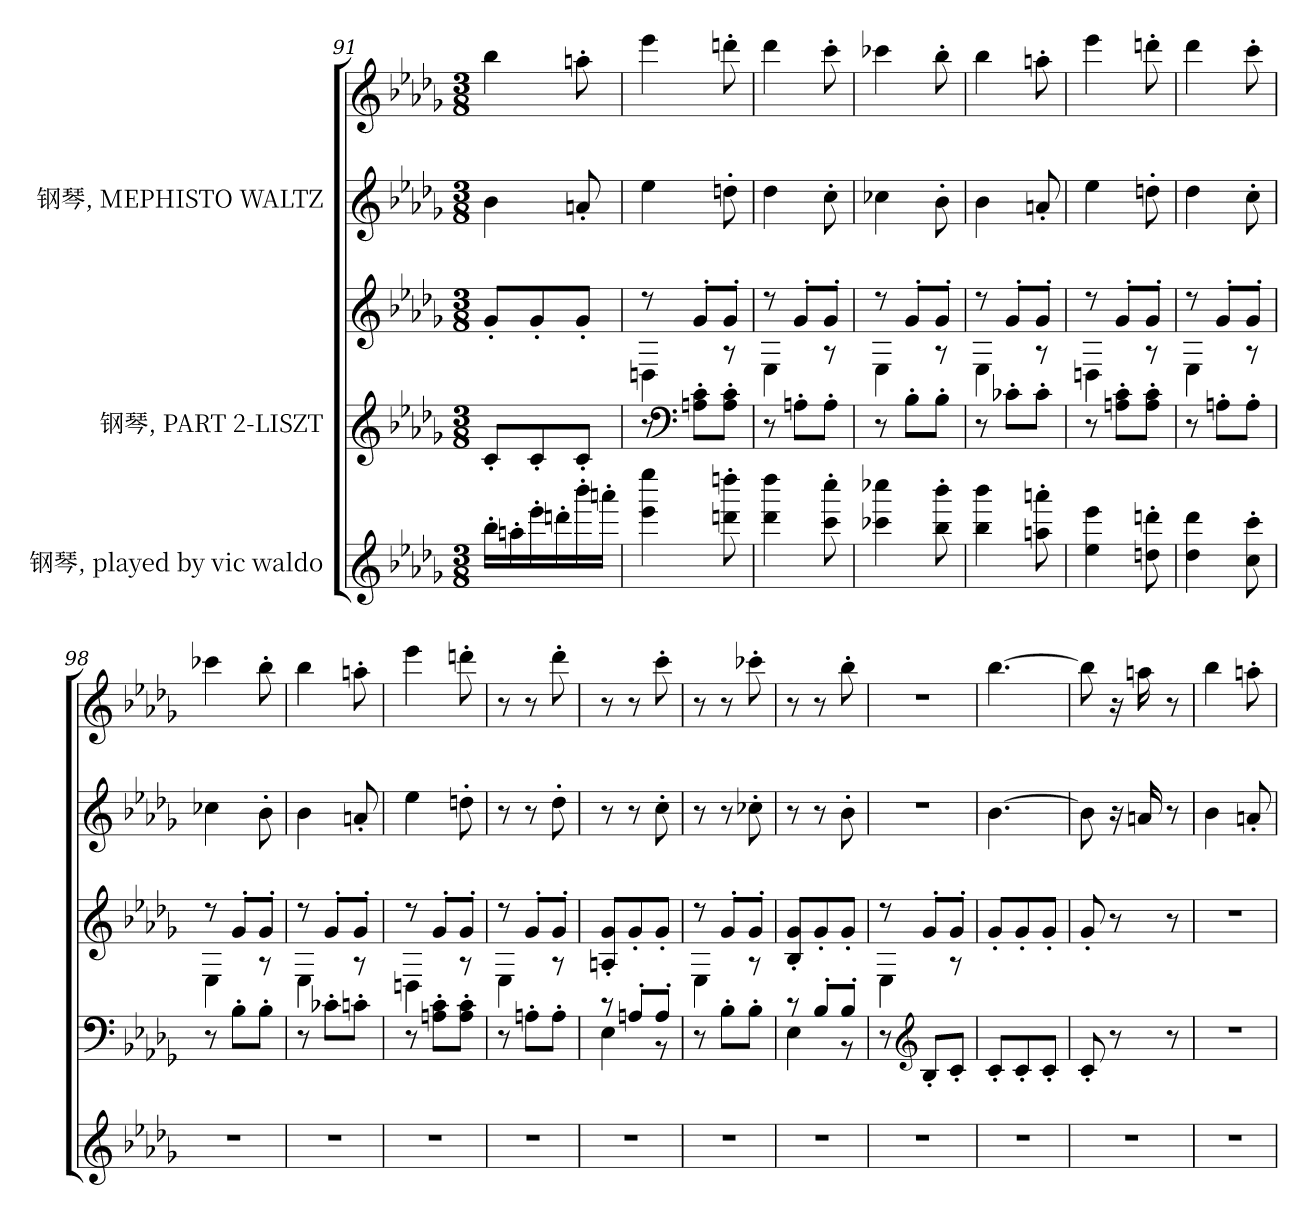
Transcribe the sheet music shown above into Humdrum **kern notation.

**kern	**kern	**kern	**kern	**kern
*part3	*part2	*part2	*part1	*part1
*staff5	*staff4	*staff3	*staff2	*staff1
*I"钢琴, played by vic waldo	*I"钢琴, PART 2-LISZT	*	*I"钢琴, MEPHISTO WALTZ	*
*clefG2	*clefG2	*clefG2	*clefG2	*clefG2
*k[b-e-a-d-g-]	*k[b-e-a-d-g-]	*k[b-e-a-d-g-]	*k[b-e-a-d-g-]	*k[b-e-a-d-g-]
*M3/8	*M3/8	*M3/8	*M3/8	*M3/8
=91	=91	=91	=91	=91
16bb-'\LL	8c'/L	8g-'/L	4b-\	4bb-\
16aan'\	.	.	.	.
16eee-'\	8c'/	8g-'/	.	.
16dddn'\	.	.	.	.
16bbb-'\	8c'/J	8g-'/J	8an'/	8aan'\
16aaan'\JJ	.	.	.	.
=92	=92	=92	=92	=92
*	*	*^	*	*
4eee-\ 4eeee-\	8r	8r	4Dn\	4ee-\	4eee-\
*	*clefF4	*	*	*	*
.	8An\' 8c\'L	8g-'/L	.	.	.
8dddn\' 8ddddn\'	8A\' 8c\'J	8g-'/J	8r	8ddn'\	8dddn'\
!!LO:PB:g=z
=93	=93	=93	=93	=93	=93
4ddd-\ 4dddd-\	8r	8r	4E-\	4dd-\	4ddd-\
.	8An'\L	8g-'/L	.	.	.
8ccc\' 8cccc\'	8A'\J	8g-'/J	8r	8cc'\	8ccc'\
=94	=94	=94	=94	=94	=94
4ccc-X\ 4cccc-X\	8r	8r	4E-\	4cc-X\	4ccc-X\
.	8B-'\L	8g-'/L	.	.	.
8bb-\' 8bbb-\'	8B-'\J	8g-'/J	8r	8b-'\	8bb-'\
=95	=95	=95	=95	=95	=95
4bb-\ 4bbb-\	8r	8r	4E-\	4b-\	4bb-\
.	8c-X'\L	8g-'/L	.	.	.
8aan\' 8aaan\'	8c-'\J	8g-'/J	8r	8an'/	8aan'\
=96	=96	=96	=96	=96	=96
4ee-\ 4eee-\	8r	8r	4Dn\	4ee-\	4eee-\
.	8An\' 8c\'L	8g-'/L	.	.	.
8ddn\' 8dddn\'	8A\' 8c\'J	8g-'/J	8r	8ddn'\	8dddn'\
=97	=97	=97	=97	=97	=97
4dd-\ 4ddd-\	8r	8r	4E-\	4dd-\	4ddd-\
.	8An'\L	8g-'/L	.	.	.
8cc\' 8ccc\'	8A'\J	8g-'/J	8r	8cc'\	8ccc'\
=98	=98	=98	=98	=98	=98
4.r	8r	8r	4E-\	4cc-X\	4ccc-X\
.	8B-'\L	8g-'/L	.	.	.
.	8B-'\J	8g-'/J	8r	8b-'\	8bb-'\
=99	=99	=99	=99	=99	=99
4.r	8r	8r	4E-\	4b-\	4bb-\
.	8c-X'\L	8g-'/L	.	.	.
.	8cn'\J	8g-'/J	8r	8an'/	8aan'\
=100	=100	=100	=100	=100	=100
4.r	8r	8r	4Dn\	4ee-\	4eee-\
.	8An\' 8c\'L	8g-'/L	.	.	.
.	8A\' 8c\'J	8g-'/J	8r	8ddn'\	8dddn'\
!!LO:LB:g=z
=101	=101	=101	=101	=101	=101
4.r	8r	8r	4E-\	8r	8r
.	8An'\L	8g-'/L	.	8r	8r
.	8A'\J	8g-'/J	8r	8dd-'\	8ddd-'\
*	*	*v	*v	*	*
=102	=102	=102	=102	=102
*	*^	*	*	*
4.r	8r	4E-\	8An/' 8g-/'L	8r	8r
.	8An'/L	.	8g-'/	8r	8r
.	8A'/J	8r	8g-'/J	8cc'\	8ccc'\
*	*v	*v	*	*	*
=103	=103	=103	=103	=103
*	*	*^	*	*
4.r	8r	8r	4E-\	8r	8r
.	8B-'\L	8g-'/L	.	8r	8r
.	8B-'\J	8g-'/J	8r	8cc-X'\	8ccc-X'\
*	*	*v	*v	*	*
=104	=104	=104	=104	=104
*	*^	*	*	*
4.r	8r	4E-\	8B-/' 8g-/'L	8r	8r
.	8B-'/L	.	8g-'/	8r	8r
.	8B-'/J	8r	8g-'/J	8b-'\	8bb-'\
*	*v	*v	*	*	*
=105	=105	=105	=105	=105
*	*	*^	*	*
4.r	8r	8r	4E-\	4.r	4.r
*	*clefG2	*	*	*	*
.	8B-'/L	8g-'/L	.	.	.
.	8c'/J	8g-'/J	8r	.	.
*	*	*v	*v	*	*
=106	=106	=106	=106	=106
4.r	8c'/L	8g-'/L	[4.b-\	[4.bb-\
.	8c'/	8g-'/	.	.
.	8c'/J	8g-'/J	.	.
=107	=107	=107	=107	=107
4.r	8c'/	8g-'/	8b-\]	8bb-\]
.	8r	8r	16r	16r
.	.	.	16an/	16aan\
.	8r	8r	8r	8r
=108	=108	=108	=108	=108
4.r	4.r	4.r	4b-\	4bb-\
.	.	.	8an'/	8aan'\
=	=	=	=	=
*-	*-	*-	*-	*-
